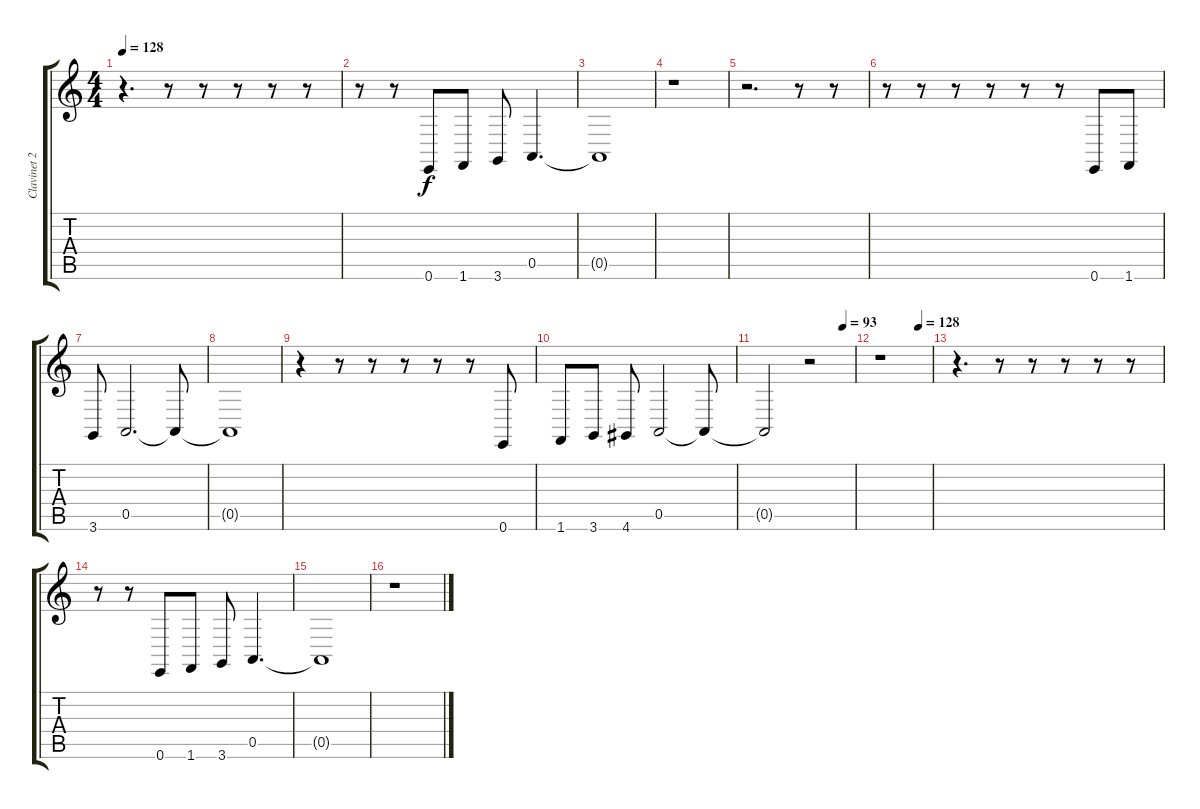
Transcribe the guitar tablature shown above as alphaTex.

\track ("Clavinet 2" "Clavinet 2") {instrument harpsichord}
\staff {score tabs}
\tuning (E4 B3 G3 D3 A2 E2) {hide}
\ts (4 4)
\tempo 128
\clef g2
\ks c
r.4{d dy f} r.8 r.8 r.8 r.8 r.8 |
r.8 r.8 0.6.8 1.6.8 3.6.8 0.5.4{d} |
0.5{t}.1 |
r.1 |
r.2{d} r.8 r.8 |
r.8 r.8 r.8 r.8 r.8 r.8 0.6.8 1.6.8 |
3.6.8 0.5.2{d} 0.5{t}.8 |
0.5{t}.1 |
r.4 r.8 r.8 r.8 r.8 r.8 0.6.8 |
1.6.8 3.6.8 4.6.8 0.5.2 0.5{t}.8 |
\tempo (93 0.875)
0.5{t}.2 r.2 |
\tempo (128 0.75)
r.1 |
r.4{d} r.8 r.8 r.8 r.8 r.8 |
r.8 r.8 0.6.8 1.6.8 3.6.8 0.5.4{d} |
0.5{t}.1 |
r.1
